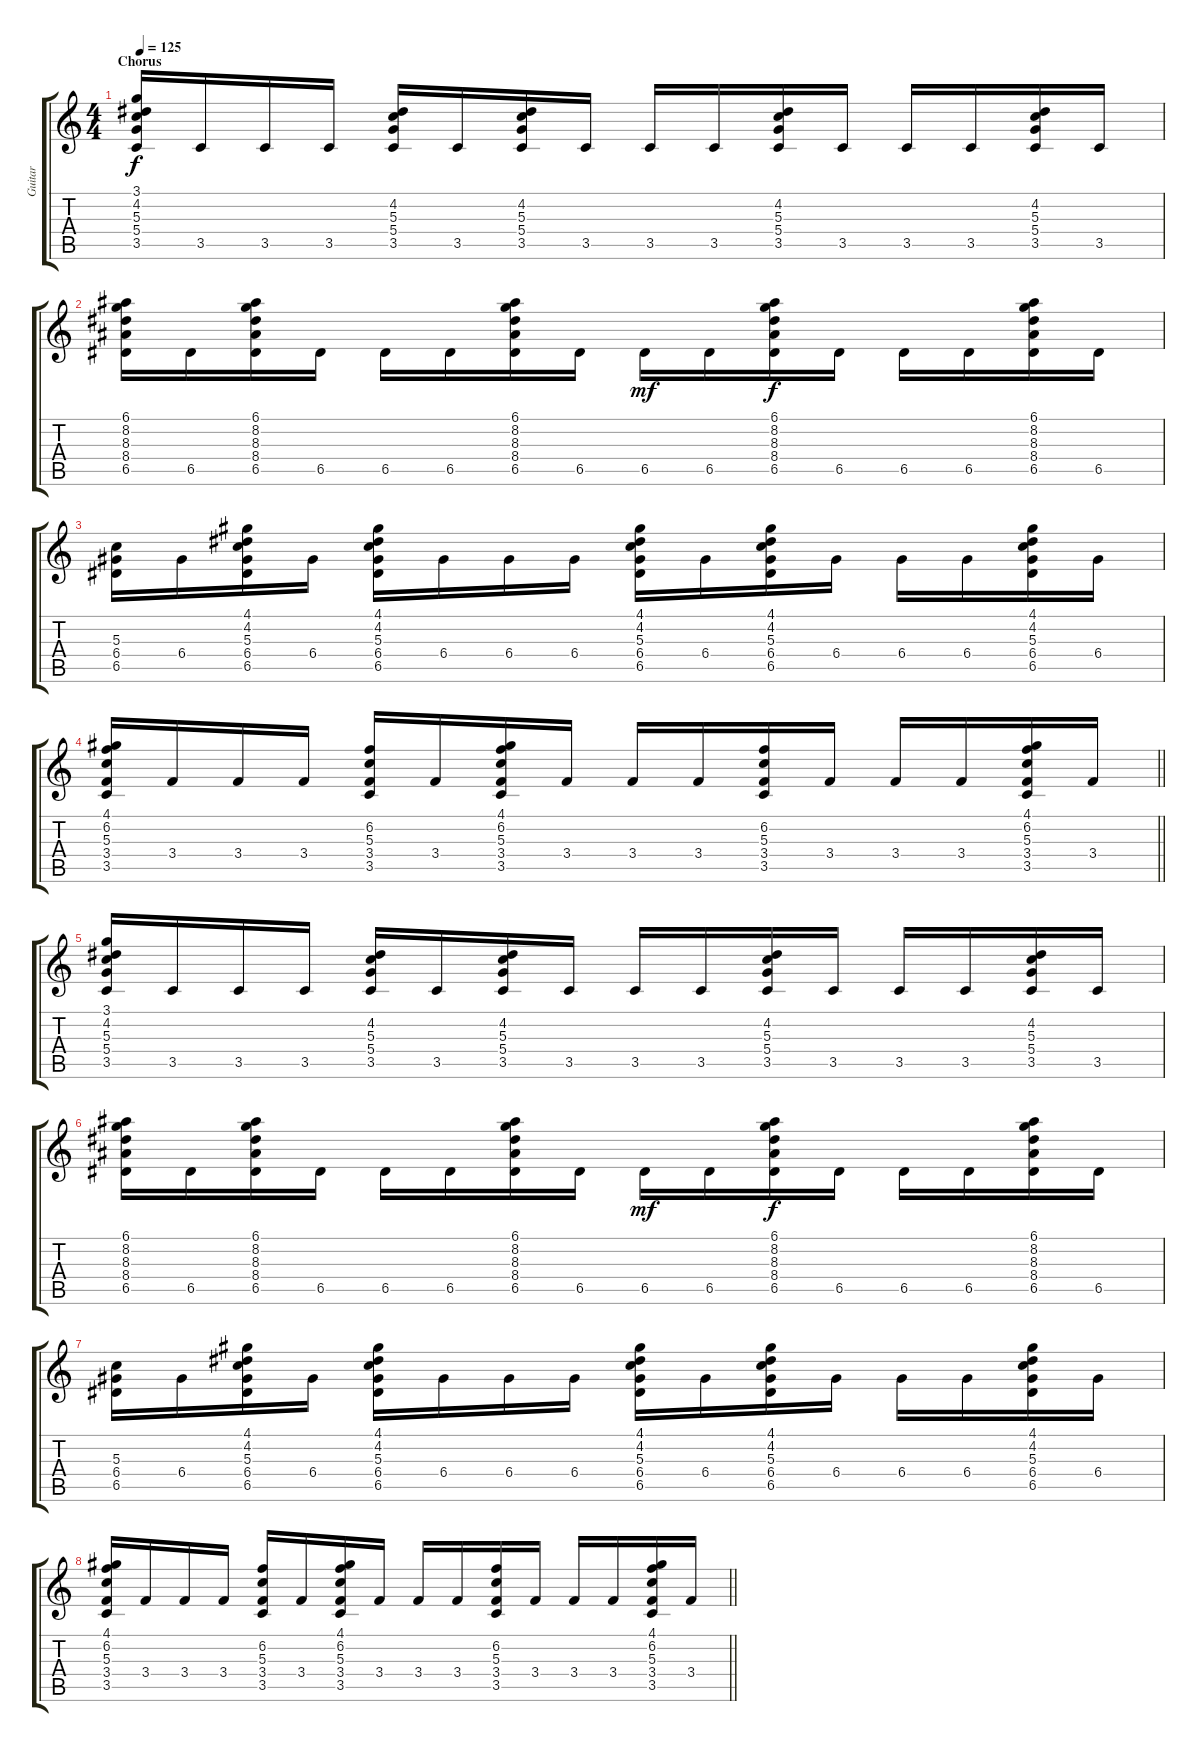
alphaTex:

\track ("Guitar" "Guitar") {instrument distortionguitar}
\staff {score tabs}
\tuning (E4 B3 G3 D3 A2 E2) {hide}
\ts (4 4)
\section ("" "Chorus")
\tempo 125
\clef g2
\ks c
(3.1 4.2 5.3 5.4 3.5).16{dy f volume 8} 3.5.16 3.5.16 3.5.16 (4.2 5.3 5.4 3.5).16 3.5.16 (4.2 5.3 5.4 3.5).16 3.5.16 3.5.16 3.5.16 (4.2 5.3 5.4 3.5).16 3.5.16 3.5.16 3.5.16 (4.2 5.3 5.4 3.5).16 3.5.16 |
(6.1 8.2 8.3 8.4 6.5).16 6.5.16 (6.1 8.2 8.3 8.4 6.5).16 6.5.16 6.5.16 6.5.16 (6.1 8.2 8.3 8.4 6.5).16 6.5.16 6.5.16{dy mf} 6.5.16 (6.1 8.2 8.3 8.4 6.5).16{dy f} 6.5.16 6.5.16 6.5.16 (6.1 8.2 8.3 8.4 6.5).16 6.5.16 |
(5.3 6.4 6.5).16 6.4.16 (4.1 4.2 5.3 6.4 6.5).16 6.4.16 (4.1 4.2 5.3 6.4 6.5).16 6.4.16 6.4.16 6.4.16 (4.1 4.2 5.3 6.4 6.5).16 6.4.16 (4.1 4.2 5.3 6.4 6.5).16 6.4.16 6.4.16 6.4.16 (4.1 4.2 5.3 6.4 6.5).16 6.4.16 |
\barLineRight lightlight
(4.1 6.2 5.3 3.4 3.5).16 3.4.16 3.4.16 3.4.16 (6.2 5.3 3.4 3.5).16 3.4.16 (4.1 6.2 5.3 3.4 3.5).16 3.4.16 3.4.16 3.4.16 (6.2 5.3 3.4 3.5).16 3.4.16 3.4.16 3.4.16 (4.1 6.2 5.3 3.4 3.5).16 3.4.16 |
(3.1 4.2 5.3 5.4 3.5).16 3.5.16 3.5.16 3.5.16 (4.2 5.3 5.4 3.5).16 3.5.16 (4.2 5.3 5.4 3.5).16 3.5.16 3.5.16 3.5.16 (4.2 5.3 5.4 3.5).16 3.5.16 3.5.16 3.5.16 (4.2 5.3 5.4 3.5).16 3.5.16 |
(6.1 8.2 8.3 8.4 6.5).16 6.5.16 (6.1 8.2 8.3 8.4 6.5).16 6.5.16 6.5.16 6.5.16 (6.1 8.2 8.3 8.4 6.5).16 6.5.16 6.5.16{dy mf} 6.5.16 (6.1 8.2 8.3 8.4 6.5).16{dy f} 6.5.16 6.5.16 6.5.16 (6.1 8.2 8.3 8.4 6.5).16 6.5.16 |
(5.3 6.4 6.5).16 6.4.16 (4.1 4.2 5.3 6.4 6.5).16 6.4.16 (4.1 4.2 5.3 6.4 6.5).16 6.4.16 6.4.16 6.4.16 (4.1 4.2 5.3 6.4 6.5).16 6.4.16 (4.1 4.2 5.3 6.4 6.5).16 6.4.16 6.4.16 6.4.16 (4.1 4.2 5.3 6.4 6.5).16 6.4.16 |
\barLineRight lightlight
(4.1 6.2 5.3 3.4 3.5).16 3.4.16 3.4.16 3.4.16 (6.2 5.3 3.4 3.5).16 3.4.16 (4.1 6.2 5.3 3.4 3.5).16 3.4.16 3.4.16 3.4.16 (6.2 5.3 3.4 3.5).16 3.4.16 3.4.16 3.4.16 (4.1 6.2 5.3 3.4 3.5).16 3.4.16
